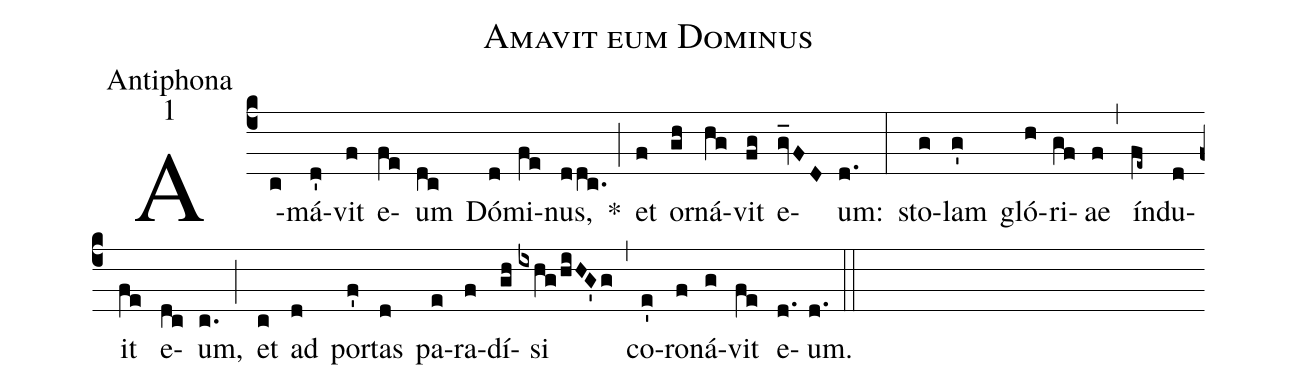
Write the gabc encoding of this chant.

name:Amavit eum Dominus;
office-part:Antiphona;
mode:1;
%%
(c4) A(c)má(d')vit(f) e(fe)um(dc) Dó(d)mi(fe)nus,(ddc.) *(;) et(f) or(gh)ná(hg)vit(fg) e(gv_FD)um:(d.) (:) sto(g)lam(g') gló(h)ri(gf)ae(f) (,) ín(fe~)du(d)it(fe) e(dc)um,(c.) (;) et(c) ad(d) por(f')tas(d) pa(e)ra(f)dí(gh)si(ixhg/hiHG'g) (,) co(e')ro(f)ná(g)vit(fe) e(d.)um.(d.) (::)
